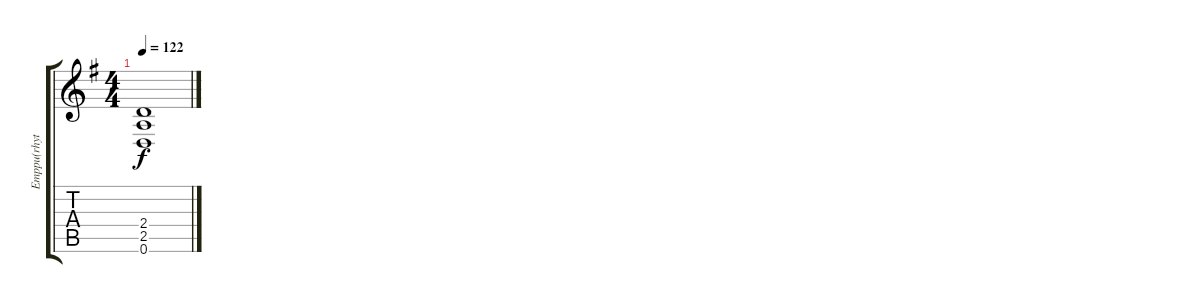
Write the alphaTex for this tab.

\track ("Emppu(rhytm)" "Emppu(rhyt") {instrument distortionguitar}
\staff {score tabs}
\tuning (D4 A3 F3 C3 G2 D2) {hide}
\ts (4 4)
\tempo 122
\clef g2
\ks g
(2.4{t} 2.5{t} 0.6{t}).1{dy f}
